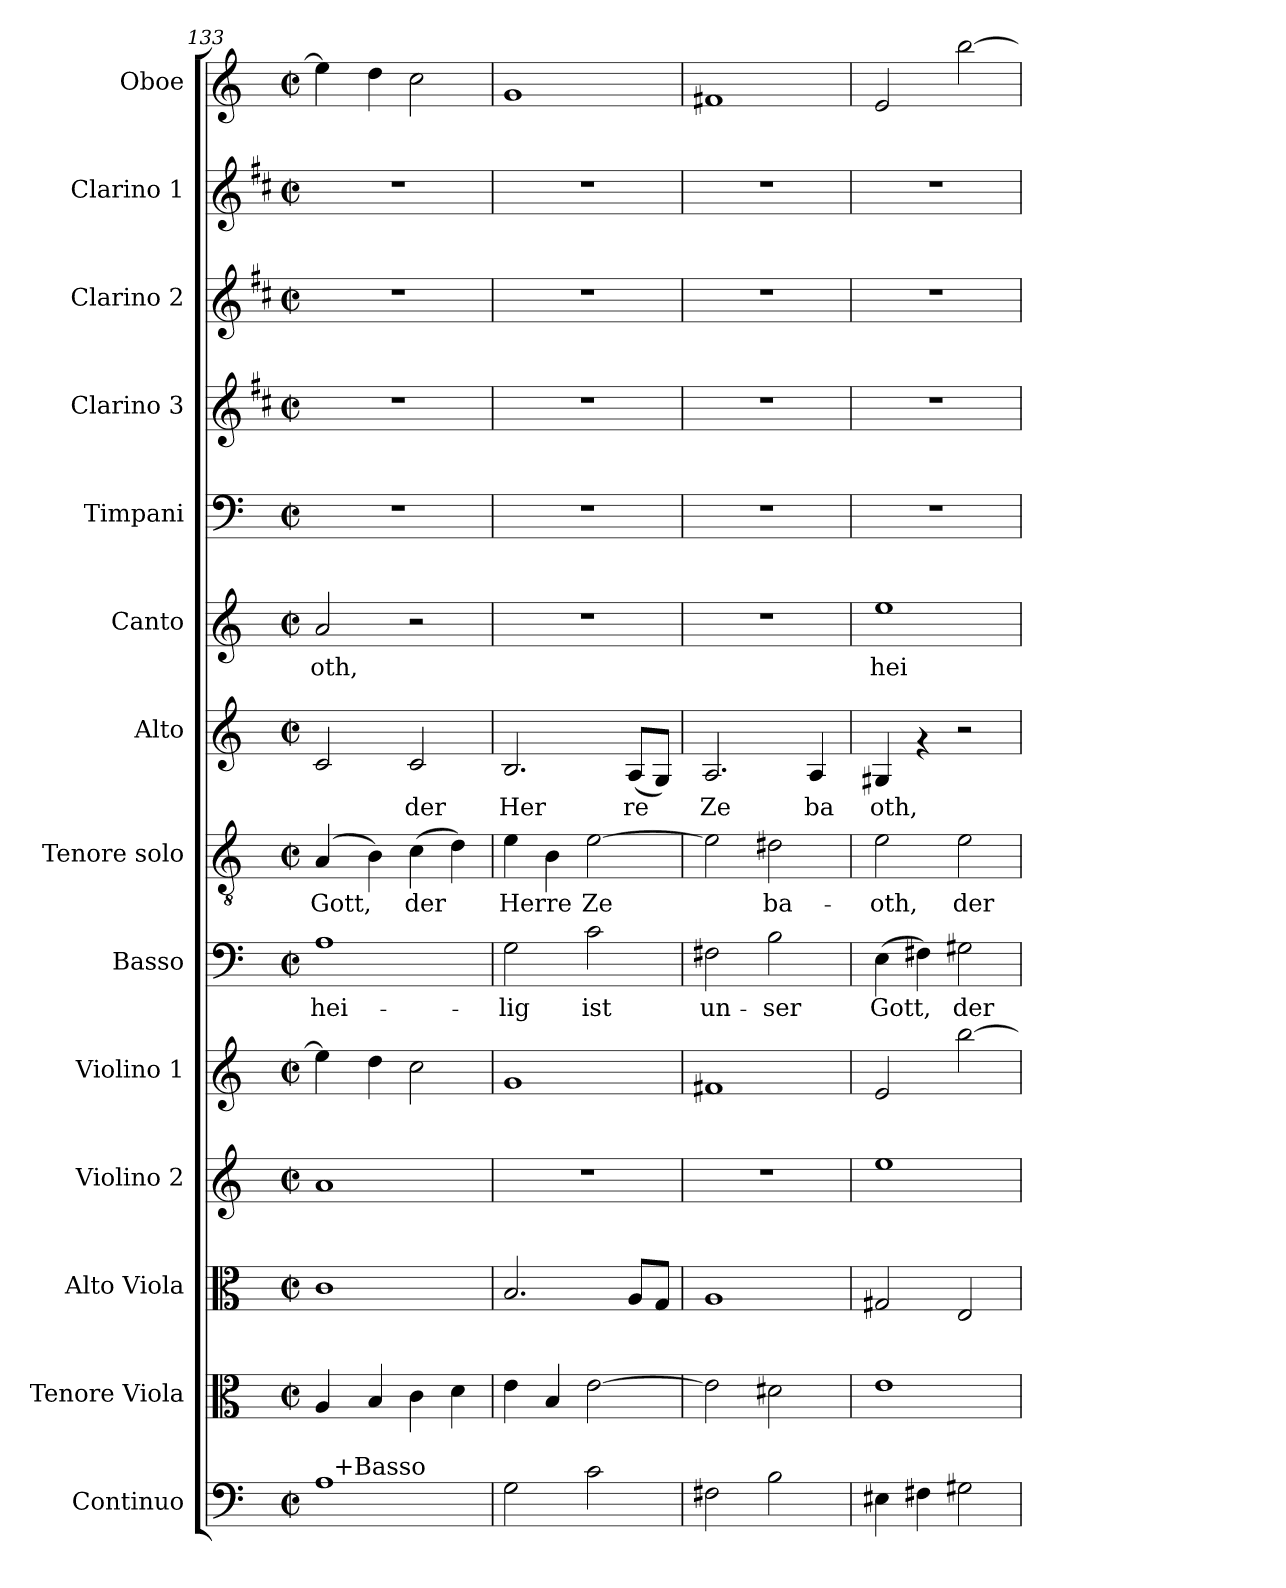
**kern	**kern	**kern	**kern	**kern	**kern	**text	**kern	**text	**kern	**text	**kern	**text	**kern	**kern	**kern	**kern	**kern
*part14	*part13	*part12	*part11	*part10	*part9	*part9	*part8	*part8	*part7	*part7	*part6	*part6	*part5	*part4	*part3	*part2	*part1
*staff14	*staff13	*staff12	*staff11	*staff10	*staff9	*staff9	*staff8	*staff8	*staff7	*staff7	*staff6	*staff6	*staff5	*staff4	*staff3	*staff2	*staff1
*I"Continuo	*I"Tenore Viola	*I"Alto Viola	*I"Violino 2	*I"Violino 1	*I"Basso	*	*I"Tenore solo	*	*I"Alto	*	*I"Canto	*	*I"Timpani	*I"Clarino 3	*I"Clarino 2	*I"Clarino 1	*I"Oboe
*I'Continuo	*I'Tenore Viola	*I'Alto Viola	*I'Violino 2	*I'Violino 1	*I'Basso	*	*I'Tenore	*	*I'Alto	*	*I'Canto	*	*I'Timpani	*I'Clarino 3	*I'Clarino 2	*I'Clarino 1	*I'Oboe
*clefF4	*clefC3	*clefC3	*clefG2	*clefG2	*clefF4	*	*clefGv2	*	*clefG2	*	*clefG2	*	*clefF4	*clefG2	*clefG2	*clefG2	*clefG2
*	*	*	*	*	*	*	*	*	*	*	*	*	*	*ITrd1c2	*ITrd1c2	*ITrd1c2	*
*k[]	*k[]	*k[]	*k[]	*k[]	*k[]	*	*k[]	*	*k[]	*	*k[]	*	*k[]	*k[]	*k[]	*k[]	*k[]
*C:	*C:	*C:	*C:	*C:	*C:	*	*C:	*	*C:	*	*C:	*	*C:	*C:	*C:	*C:	*C:
*M2/2	*M2/2	*M2/2	*M2/2	*M2/2	*M2/2	*	*M2/2	*	*M2/2	*	*M2/2	*	*M2/2	*M2/2	*M2/2	*M2/2	*M2/2
*met(c|)	*met(c|)	*met(c|)	*met(c|)	*met(c|)	*met(c|)	*	*met(c|)	*	*met(c|)	*	*met(c|)	*	*met(c|)	*met(c|)	*met(c|)	*met(c|)	*met(c|)
=133	=133	=133	=133	=133	=133	=133	=133	=133	=133	=133	=133	=133	=133	=133	=133	=133	=133
!	!	!	!	!	!	!LO:LY:b:cj	!	!LO:LY:b	!	!LO:LY:b:cj	!	!LO:LY:b:cj	!	!	!	!	!
*^	*	*	*	*	*	*	*	*	*	*	*	*	*	*	*	*	*
1A	16ryy	4A/	1c	1a	4ee\]	1A	hei-	(>4A/	Gott,	2c/	.	2a/	oth,	1r	1r	1r	1r	4ee\]
!	!LO:TX:a:t=+Basso	!	!	!	!	!	!	!	!	!	!	!	!	!	!	!	!	!
.	2...ryy	.	.	.	.	.	.	.	.	.	.	.	.	.	.	.	.	.
!	!	!	!	!	!	!	!	!	!LO:LY:b	!	!	!	!	!	!	!	!	!
.	.	4B/	.	.	4dd\	.	.	4B\)	.	.	.	.	.	.	.	.	.	4dd\
!	!	!	!	!	!	!	!	!	!LO:LY:b	!	!LO:LY:b:cj	!	!	!	!	!	!	!
.	.	4c\	.	.	2cc\	.	.	(>4c\	der	2c/	der	2r	.	.	.	.	.	2cc\
!	!	!	!	!	!	!	!	!	!LO:LY:b	!	!	!	!	!	!	!	!	!
.	.	4d\	.	.	.	.	.	4d\)	.	.	.	.	.	.	.	.	.	.
=134	=134	=134	=134	=134	=134	=134	=134	=134	=134	=134	=134	=134	=134	=134	=134	=134	=134	=134
!	!	!	!	!	!	!	!LO:LY:b:cj	!	!LO:LY:b	!	!LO:LY:b:cj	!	!	!	!	!	!	!
*v	*v	*	*	*	*	*	*	*	*	*	*	*	*	*	*	*	*	*
2G\	4e\	2.B/	1r	1g	2G\	-lig	4e\	Herre	2.B/	Her	1r	.	1r	1r	1r	1r	1g
!	!	!	!	!	!	!	!	!LO:LY:b	!	!	!	!	!	!	!	!	!
.	4B/	.	.	.	.	.	4B\	.	.	.	.	.	.	.	.	.	.
!	!	!	!	!	!	!LO:LY:b:cj	!	!LO:LY:b	!	!	!	!	!	!	!	!	!
2c\	[>2e\	.	.	.	2c\	ist	[>2e\	Ze-	.	.	.	.	.	.	.	.	.
!	!	!	!	!	!	!	!	!	!	!LO:LY:b:cj	!	!	!	!	!	!	!
.	.	8A/L	.	.	.	.	.	.	(>8A/L	re	.	.	.	.	.	.	.
!	!	!	!	!	!	!	!	!	!	!LO:LY:b:cj	!	!	!	!	!	!	!
.	.	8G/J	.	.	.	.	.	.	8G/J)	.	.	.	.	.	.	.	.
=135	=135	=135	=135	=135	=135	=135	=135	=135	=135	=135	=135	=135	=135	=135	=135	=135	=135
!	!	!	!	!	!	!LO:LY:b:cj	!	!LO:LY:b	!	!LO:LY:b:cj	!	!	!	!	!	!	!
2F#X\	2e\]	1A	1r	1f#X	2F#X\	un-	2e\]	--	2.A/	Ze	1r	.	1r	1r	1r	1r	1f#X
!	!	!	!	!	!	!LO:LY:b:cj	!	!LO:LY:b	!	!	!	!	!	!	!	!	!
2B\	2d#X\	.	.	.	2B\	-ser	2d#X\	-ba-	.	.	.	.	.	.	.	.	.
!	!	!	!	!	!	!	!	!	!	!LO:LY:b:cj	!	!	!	!	!	!	!
.	.	.	.	.	.	.	.	.	4A/	ba	.	.	.	.	.	.	.
=136	=136	=136	=136	=136	=136	=136	=136	=136	=136	=136	=136	=136	=136	=136	=136	=136	=136
!	!	!	!	!	!	!LO:LY:b:cj	!	!LO:LY:b	!	!LO:LY:b:cj	!	!LO:LY:b:cj	!	!	!	!	!
4E#\	1e	2G#X/	1ee	2e/	(>4E\	Gott,	2e\	-oth,	4G#X/	oth,	1ee	hei	1r	1r	1r	1r	2e/
!	!	!	!	!	!	!LO:LY:b:cj	!	!	!	!	!	!	!	!	!	!	!
4F#X\	.	.	.	.	4F#X\)	.	.	.	4rf	.	.	.	.	.	.	.	.
!	!	!	!	!	!	!LO:LY:b:cj	!	!LO:LY:b	!	!	!	!	!	!	!	!	!
2G#X\	.	2E/	.	[>2bb\	2G#X\	der	2e\	der	2r	.	.	.	.	.	.	.	[>2bb\
=	=	=	=	=	=	=	=	=	=	=	=	=	=	=	=	=	=
*-	*-	*-	*-	*-	*-	*-	*-	*-	*-	*-	*-	*-	*-	*-	*-	*-	*-
